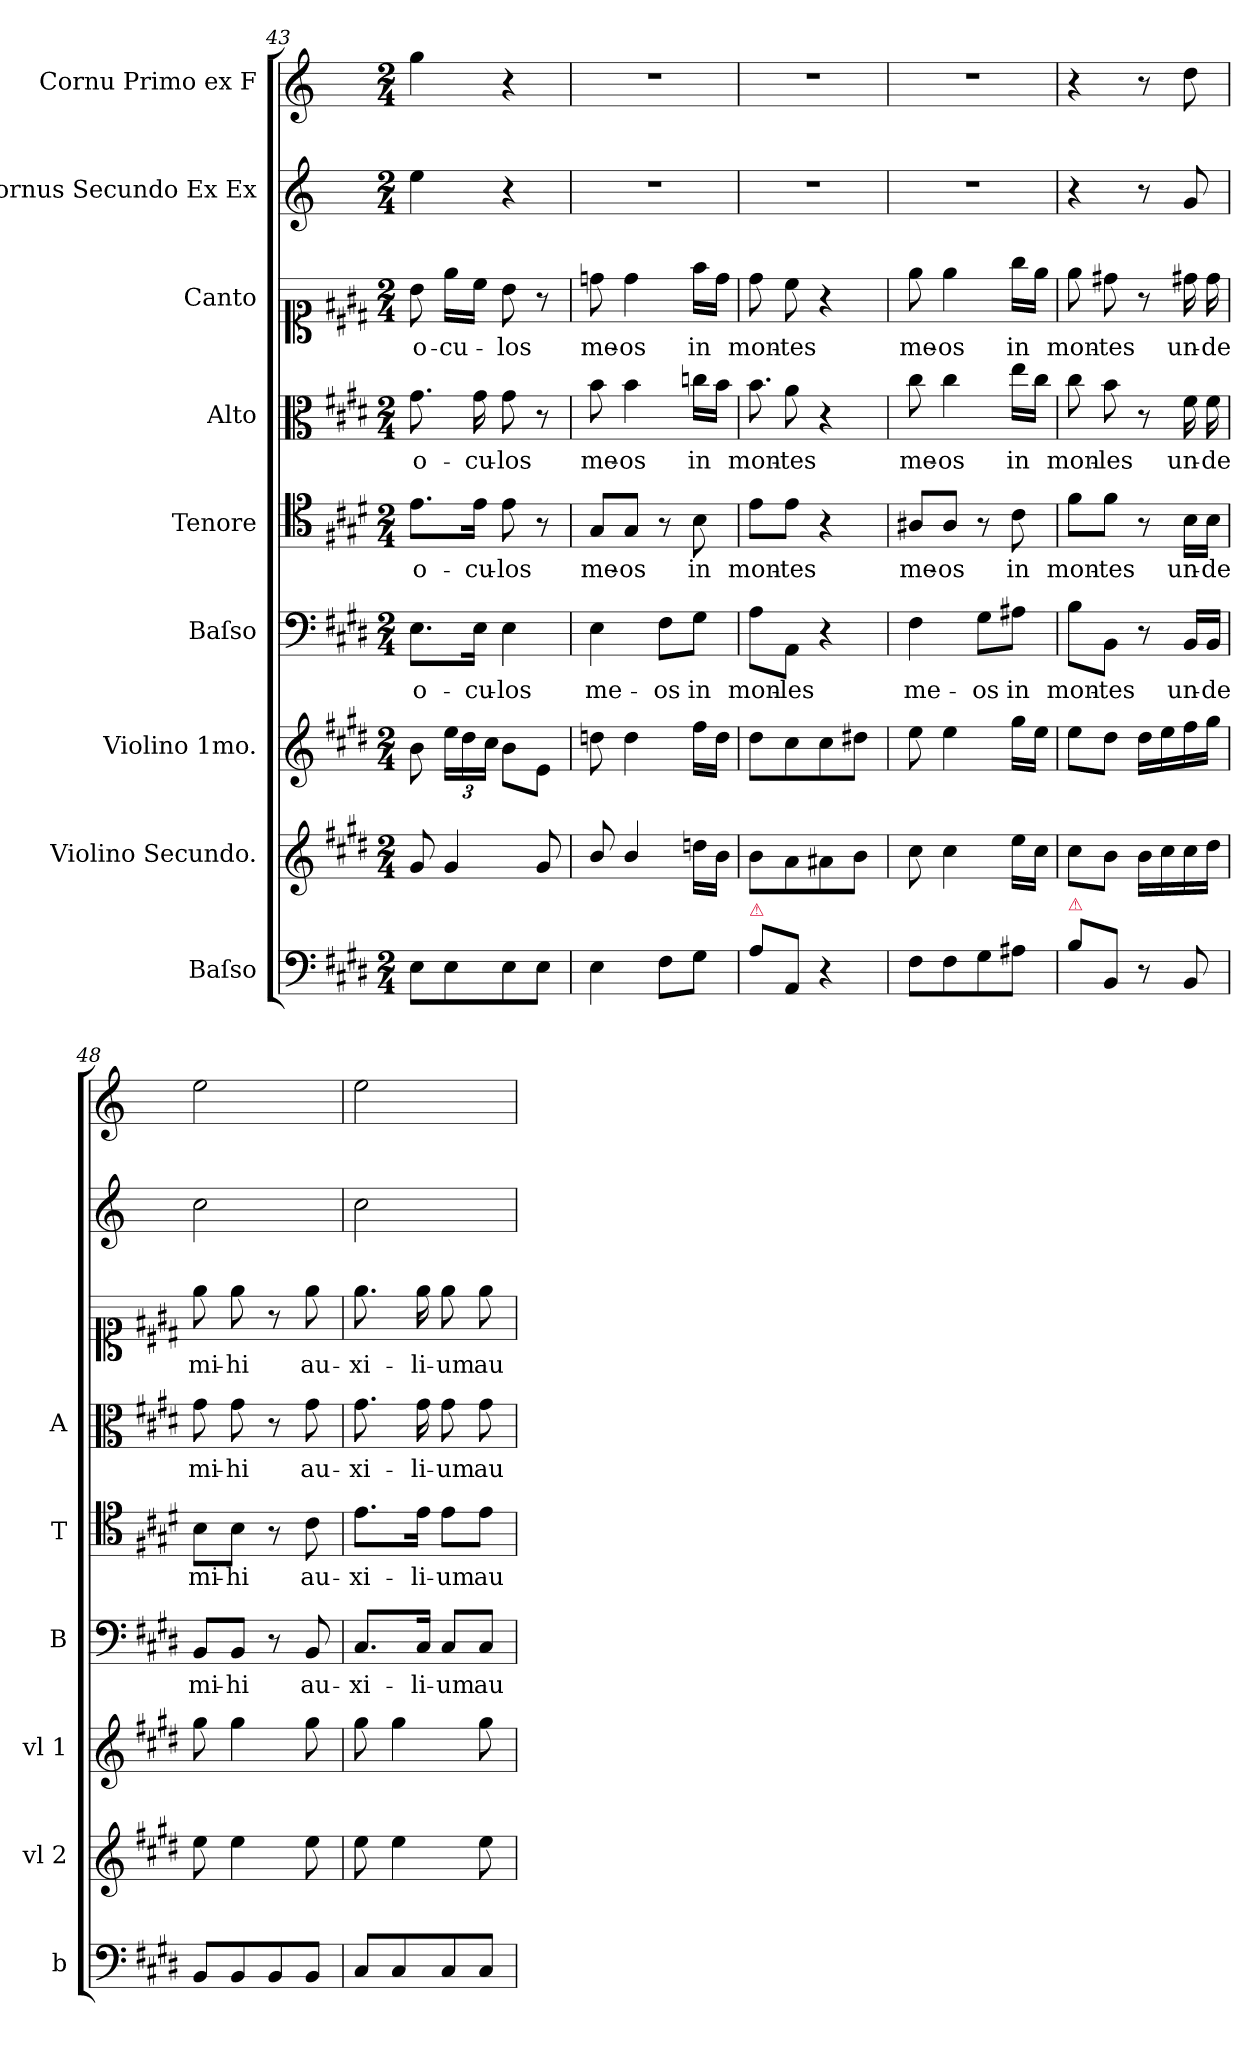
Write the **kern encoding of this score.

**kern	**kern	**kern	**kern	**text	**kern	**text	**kern	**text	**kern	**text	**kern	**kern
*part9	*part8	*part7	*part6	*part6	*part5	*part5	*part4	*part4	*part3	*part3	*part2	*part1
*staff9	*staff8	*staff7	*staff6	*staff6	*staff5	*staff5	*staff4	*staff4	*staff3	*staff3	*staff2	*staff1
*I"Baſso	*I"Violino Secundo.	*I"Violino 1mo.	*I"Baſso	*	*I"Tenore	*	*I"Alto	*	*I"Canto	*	*I"Cornus Secundo Ex Ex	*I"Cornu Primo ex F
*I'b	*I'vl 2	*I'vl 1	*I'B	*	*I'T	*	*I'A	*	*	*	*	*
*clefF4	*clefG2	*clefG2	*clefF4	*	*clefC4	*	*clefC3	*	*clefC1	*	*clefG2	*clefG2
*	*	*	*	*	*	*	*	*	*	*	*ITrd5c8	*ITrd5c8
*k[f#c#g#d#]	*k[f#c#g#d#]	*k[f#c#g#d#]	*k[f#c#g#d#]	*	*k[f#c#g#d#]	*	*k[f#c#g#d#]	*	*k[f#c#g#d#]	*	*k[f#c#g#d#]	*k[f#c#g#d#]
*M2/4	*M2/4	*M2/4	*M2/4	*	*M2/4	*	*M2/4	*	*M2/4	*	*M2/4	*M2/4
=43	=43	=43	=43	=43	=43	=43	=43	=43	=43	=43	=43	=43
8E\L	8g#/	8b\	8.E\L	o-	8.e\L	o-	8.g#\	o-	8b\	o-	4g#\	4b\
8E\	4g#/	24ee\LL	.	.	.	.	.	.	16ee\LL	-cu-	.	.
.	.	24dd#\	.	.	.	.	.	.	.	.	.	.
.	.	.	16E\Jk	-cu-	16e\Jk	-cu-	16g#\	-cu-	16cc#\JJ	.	.	.
.	.	24cc#\JJ	.	.	.	.	.	.	.	.	.	.
8E\	.	8b\L	4E\	-los	8e\	-los	8g#\	-los	8b\	-los	4r	4r
8E\J	8g#/	8e\J	.	.	8r	.	8r	.	8r	.	.	.
=44	=44	=44	=44	=44	=44	=44	=44	=44	=44	=44	=44	=44
4E\	8b/	8ddn\	4E\	me-	8G#/L	me-	8b\	me-	8ddn\	me-	2r	2r
.	4b/	4dd\	.	.	8G#/J	-os	4b\	-os	4dd\	-os	.	.
8F#\L	.	.	8F#\L	-os	8r	.	.	.	.	.	.	.
8G#\J	16ddn\LL	16ff#\LL	8G#\J	in	8B\	in	16ccn\LL	in	16ff#\LL	in	.	.
.	16b\JJ	16dd\JJ	.	.	.	.	16b\JJ	.	16dd\JJ	.	.	.
=45	=45	=45	=45	=45	=45	=45	=45	=45	=45	=45	=45	=45
!LO:TX:a:color=crimson:t=⚠	!	!	!	!	!	!	!	!	!	!	!	!
!	!	!	!	!	!	!	!LO:N:vis=8.	!	!	!	!	!
8A\L	8b\L	8dd#\L	8A\L	mon-	8e\L	mon-	8b\	mon-	8dd#\	mon-	2r	2r
8AA/J	8a\	8cc#\	8AA\J	-les	8e\J	-tes	8a\	-tes	8cc#\	-tes	.	.
4r	8a#X\	8cc#\	4r	.	4r	.	4r	.	4r	.	.	.
.	8b\J	8dd#X\J	.	.	.	.	.	.	.	.	.	.
=46	=46	=46	=46	=46	=46	=46	=46	=46	=46	=46	=46	=46
8F#\L	8cc#\	8ee\	4F#\	me-	8A#X/L	me-	8cc#\	me-	8ee\	me-	2r	2r
8F#\	4cc#\	4ee\	.	.	8A#/J	-os	4cc#\	-os	4ee\	-os	.	.
8G#\	.	.	8G#\L	-os	8r	.	.	.	.	.	.	.
8A#X\J	16ee\LL	16gg#\LL	8A#X\J	in	8c#\	in	16ee\LL	in	16gg#\LL	in	.	.
.	16cc#\JJ	16ee\JJ	.	.	.	.	16cc#\JJ	.	16ee\JJ	.	.	.
=47	=47	=47	=47	=47	=47	=47	=47	=47	=47	=47	=47	=47
!LO:TX:a:color=crimson:t=⚠	!	!	!	!	!	!	!	!	!	!	!	!
8B\L	8cc#\L	8ee\L	8B\L	mon-	8f#\L	mon-	8cc#\	mon-	8ee\	mon-	4r	4r
8BB/J	8b\J	8dd#\J	8BB\J	-tes	8f#\J	-tes	8b\	-les	8dd#X\	-tes	.	.
8r	16b\LL	16dd#\LL	8r	.	8r	.	8r	.	8r	.	8r	8r
.	16cc#\	16ee\	.	.	.	.	.	.	.	.	.	.
8BB/	16cc#\	16ff#\	16BB/LL	un-	16B\LL	un-	16f#\	un-	16dd#X\	un-	8B/	8f#\
.	16dd#\JJ	16gg#\JJ	16BB/JJ	-de	16B\JJ	-de	16f#\	-de	16dd#\	-de	.	.
=48	=48	=48	=48	=48	=48	=48	=48	=48	=48	=48	=48	=48
8BB/L	8ee\	8gg#\	8BB/L	mi-	8B\L	mi-	8g#\	mi-	8ee\	mi-	2e\	2g#\
8BB/	4ee\	4gg#\	8BB/J	-hi	8B\J	-hi	8g#\	-hi	8ee\	-hi	.	.
8BB/	.	.	8r	.	8r	.	8r	.	8r	.	.	.
8BB/J	8ee\	8gg#\	8BB/	au-	8c#\	au-	8g#\	au-	8ee\	au-	.	.
=49	=49	=49	=49	=49	=49	=49	=49	=49	=49	=49	=49	=49
8C#/L	8ee\	8gg#\	8.C#/L	-xi-	8.e\L	-xi-	8.g#\	-xi-	8.ee\	-xi-	2e\	2g#\
8C#/	4ee\	4gg#\	.	.	.	.	.	.	.	.	.	.
.	.	.	16C#/Jk	-li-	16e\Jk	-li-	16g#\	-li-	16ee\	-li-	.	.
8C#/	.	.	8C#/L	-um	8e\L	-um	8g#\	-um	8ee\	-um	.	.
8C#/J	8ee\	8gg#\	8C#/J	au-	8e\J	au-	8g#\	au-	8ee\	au-	.	.
=	=	=	=	=	=	=	=	=	=	=	=	=
*-	*-	*-	*-	*-	*-	*-	*-	*-	*-	*-	*-	*-
